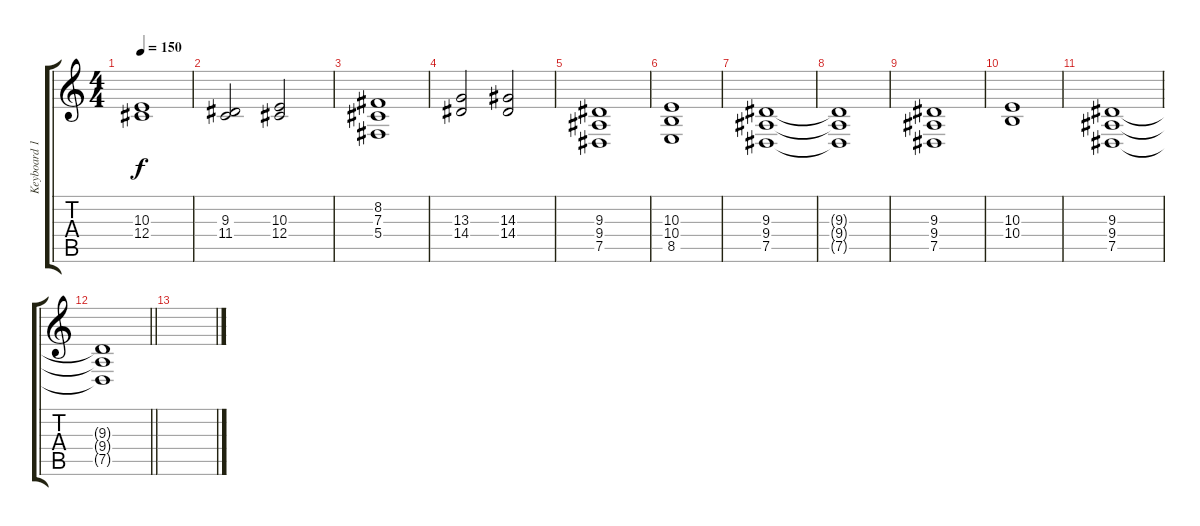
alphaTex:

\track ("Keyboard 1" "Keyboard 1") {instrument choiraahs}
\staff {score tabs}
\tuning (Eb4 Bb3 Gb3 Db3 Ab2 Eb2) {hide}
\ts (4 4)
\tempo 150
\clef g2
\ks c
(10.3 12.4).1{dy f} |
(9.3 11.4).2 (10.3 12.4).2 |
(8.2 7.3 5.4).1 |
(13.3 14.4).2 (14.3 14.4).2 |
(9.3 9.4 7.5).1 |
(10.3 10.4 8.5).1 |
(9.3 9.4 7.5).1 |
(9.3{t} 9.4{t} 7.5{t}).1 |
(9.3 9.4 7.5).1 |
(10.3 10.4).1 |
(9.3 9.4 7.5).1 |
\barLineRight lightlight
(9.3{t} 9.4{t} 7.5{t}).1 |
\section ("" "")
